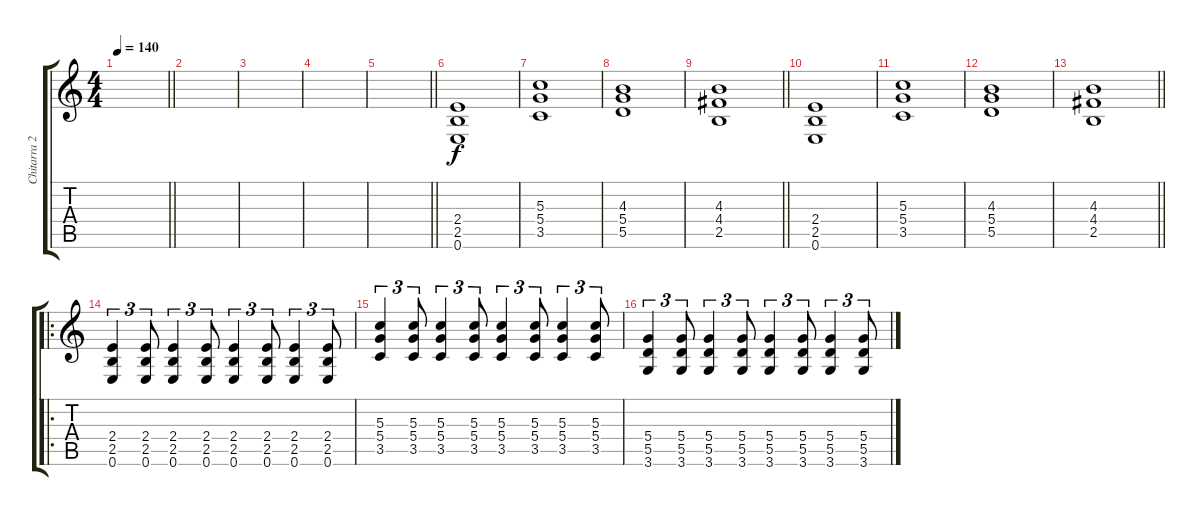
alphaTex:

\track ("Chitarra 2" "Chitarra 2") {instrument overdrivenguitar}
\staff {score tabs}
\tuning (E4 B3 G3 D3 A2 E2) {hide}
\ts (4 4)
\tempo 140
\clef g2
\barLineRight lightlight
\ks c
|
|
|
|
\barLineRight lightlight
|
(2.4 2.5 0.6).1 |
(5.3 5.4 3.5).1 |
(4.3 5.4 5.5).1 |
\barLineRight lightlight
(4.3 4.4 2.5).1 |
(2.4 2.5 0.6).1 |
(5.3 5.4 3.5).1 |
(4.3 5.4 5.5).1 |
\barLineRight lightlight
(4.3 4.4 2.5).1 |
\ro
(2.4 2.5 0.6).4{tu (3 2)} (2.4 2.5 0.6).8{tu (3 2)} (2.4 2.5 0.6).4{tu (3 2)} (2.4 2.5 0.6).8{tu (3 2)} (2.4 2.5 0.6).4{tu (3 2)} (2.4 2.5 0.6).8{tu (3 2)} (2.4 2.5 0.6).4{tu (3 2)} (2.4 2.5 0.6).8{tu (3 2)} |
(5.3 5.4 3.5).4{tu (3 2)} (5.3 5.4 3.5).8{tu (3 2)} (5.3 5.4 3.5).4{tu (3 2)} (5.3 5.4 3.5).8{tu (3 2)} (5.3 5.4 3.5).4{tu (3 2)} (5.3 5.4 3.5).8{tu (3 2)} (5.3 5.4 3.5).4{tu (3 2)} (5.3 5.4 3.5).8{tu (3 2)} |
(5.4 5.5 3.6).4{tu (3 2)} (5.4 5.5 3.6).8{tu (3 2)} (5.4 5.5 3.6).4{tu (3 2)} (5.4 5.5 3.6).8{tu (3 2)} (5.4 5.5 3.6).4{tu (3 2)} (5.4 5.5 3.6).8{tu (3 2)} (5.4 5.5 3.6).4{tu (3 2)} (5.4 5.5 3.6).8{tu (3 2)}
